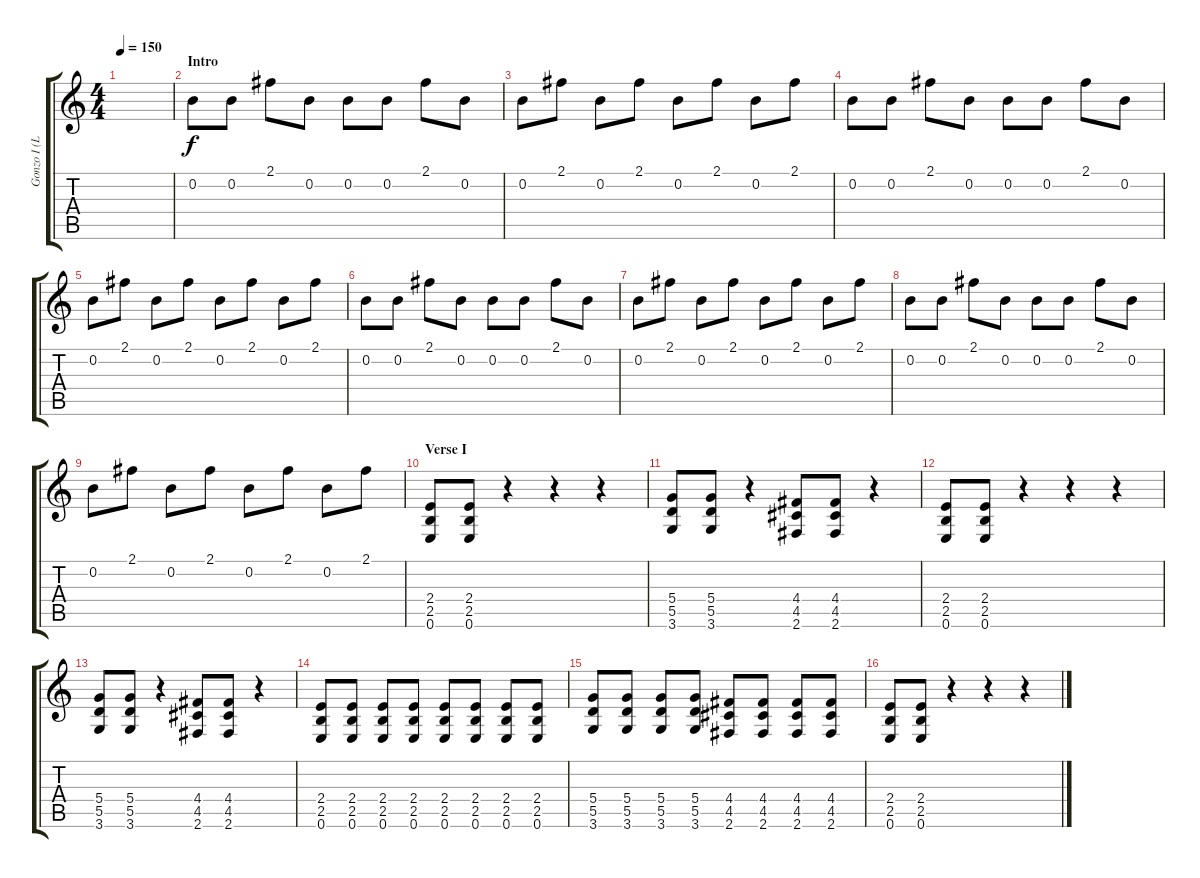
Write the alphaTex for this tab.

\track ("Gonzo I (Live)" "Gonzo I (L") {instrument overdrivenguitar}
\staff {score tabs}
\tuning (E4 B3 G3 D3 A2 E2) {hide}
\ts (4 4)
\tempo 150
\clef g2
\ks c
|
\section ("" "Intro")
0.2.8 0.2.8 2.1.8 0.2.8 0.2.8 0.2.8 2.1.8 0.2.8 |
0.2.8 2.1.8 0.2.8 2.1.8 0.2.8 2.1.8 0.2.8 2.1.8 |
0.2.8 0.2.8 2.1.8 0.2.8 0.2.8 0.2.8 2.1.8 0.2.8 |
0.2.8 2.1.8 0.2.8 2.1.8 0.2.8 2.1.8 0.2.8 2.1.8 |
0.2.8 0.2.8 2.1.8 0.2.8 0.2.8 0.2.8 2.1.8 0.2.8 |
0.2.8 2.1.8 0.2.8 2.1.8 0.2.8 2.1.8 0.2.8 2.1.8 |
0.2.8 0.2.8 2.1.8 0.2.8 0.2.8 0.2.8 2.1.8 0.2.8 |
0.2.8 2.1.8 0.2.8 2.1.8 0.2.8 2.1.8 0.2.8 2.1.8 |
\section ("" "Verse I")
(2.4 2.5 0.6).8 (2.4 2.5 0.6).8 r.4 r.4 r.4 |
(5.4 5.5 3.6).8 (5.4 5.5 3.6).8 r.4 (4.4 4.5 2.6).8 (4.4 4.5 2.6).8 r.4 |
(2.4 2.5 0.6).8 (2.4 2.5 0.6).8 r.4 r.4 r.4 |
(5.4 5.5 3.6).8 (5.4 5.5 3.6).8 r.4 (4.4 4.5 2.6).8 (4.4 4.5 2.6).8 r.4 |
(2.4 2.5 0.6).8 (2.4 2.5 0.6).8 (2.4 2.5 0.6).8 (2.4 2.5 0.6).8 (2.4 2.5 0.6).8 (2.4 2.5 0.6).8 (2.4 2.5 0.6).8 (2.4 2.5 0.6).8 |
(5.4 5.5 3.6).8 (5.4 5.5 3.6).8 (5.4 5.5 3.6).8 (5.4 5.5 3.6).8 (4.4 4.5 2.6).8 (4.4 4.5 2.6).8 (4.4 4.5 2.6).8 (4.4 4.5 2.6).8 |
(2.4 2.5 0.6).8 (2.4 2.5 0.6).8 r.4 r.4 r.4
